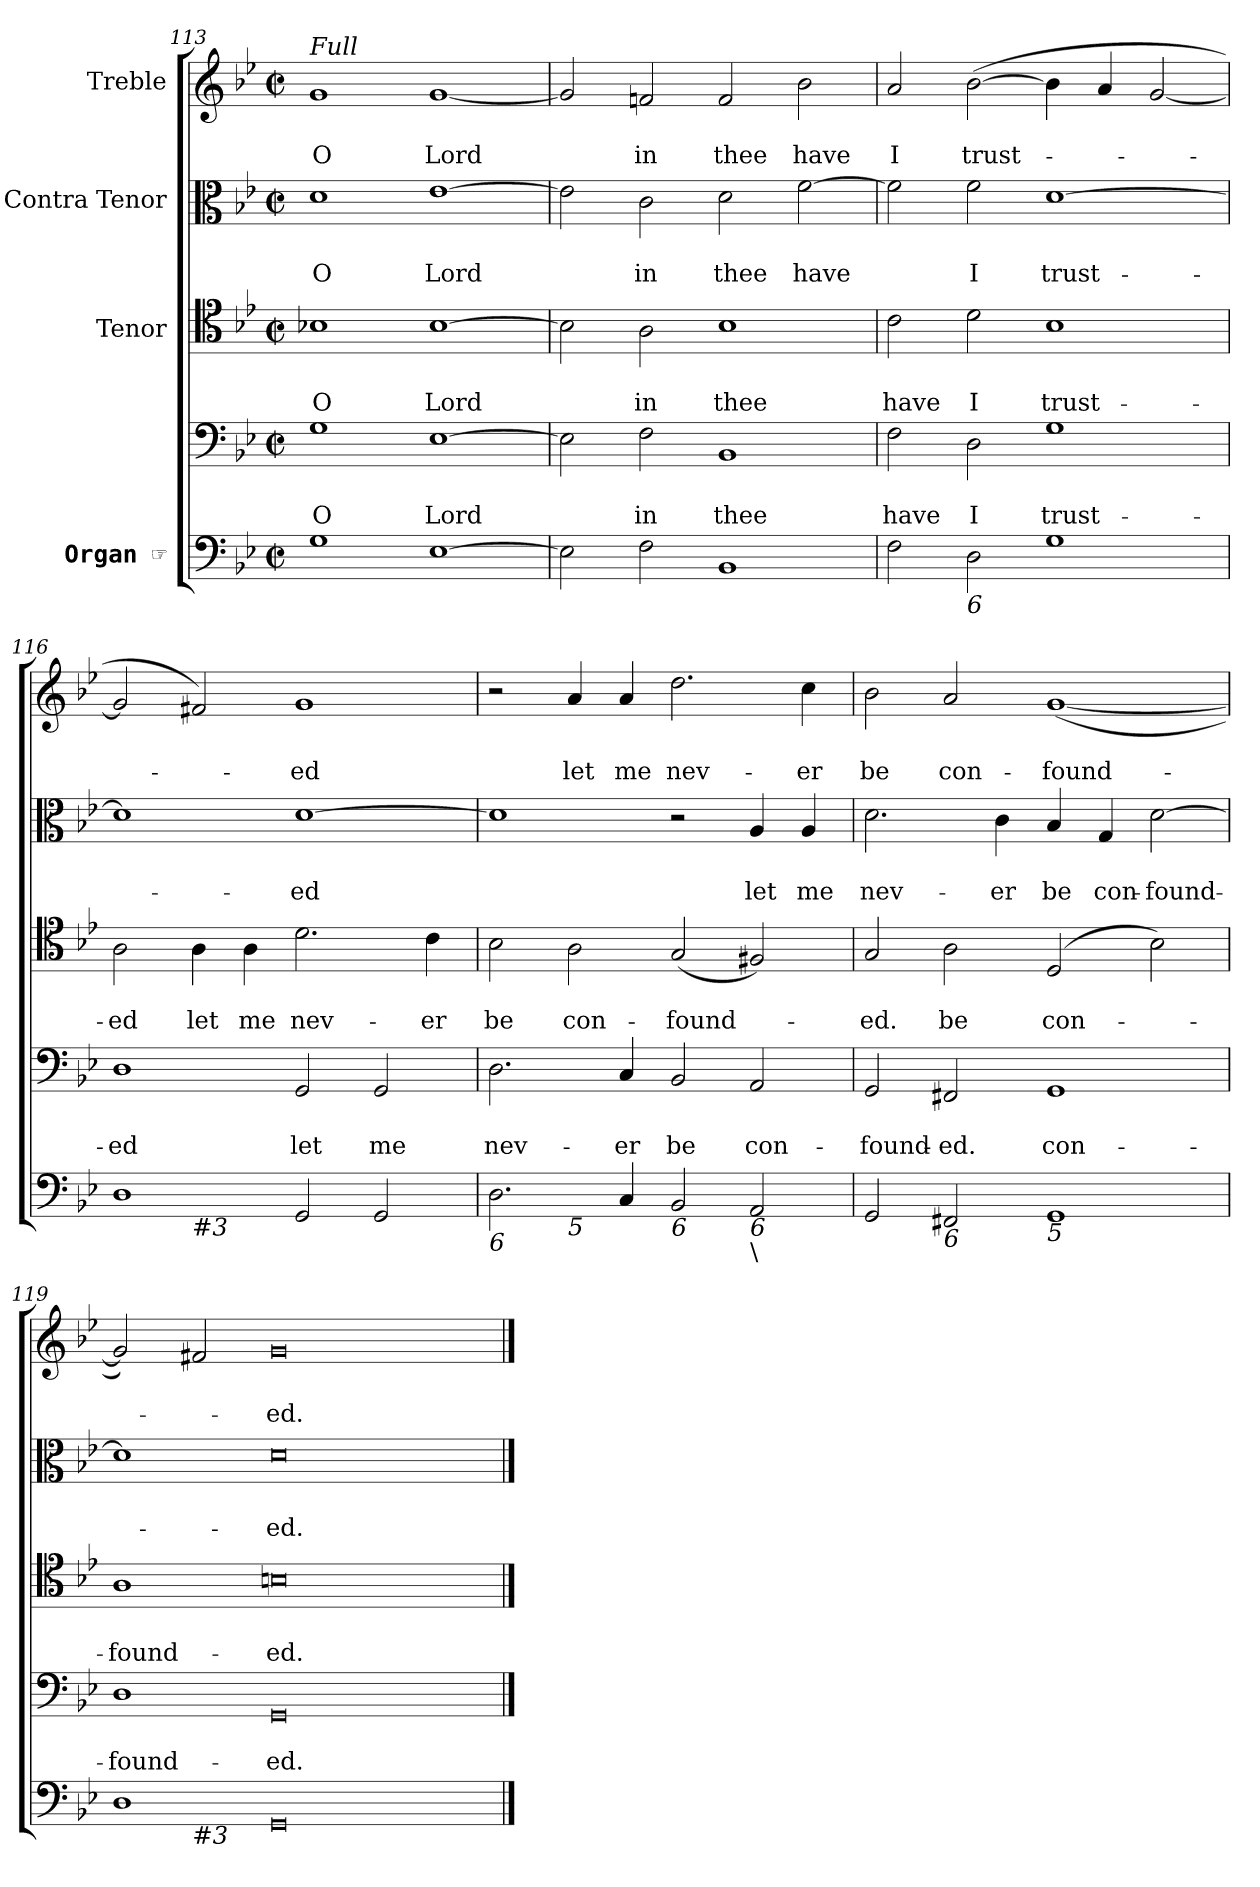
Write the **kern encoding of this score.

**kern	**kern	**text	**text	**kern	**text	**text	**kern	**text	**text	**kern	**text	**text
*part5	*part4	*part4	*part4	*part3	*part3	*part3	*part2	*part2	*part2	*part1	*part1	*part1
*staff5	*staff4	*staff4	*staff4	*staff3	*staff3	*staff3	*staff2	*staff2	*staff2	*staff1	*staff1	*staff1
*I"Organ     ☞	*	*	*	*I"Tenor	*	*	*I"Contra  Tenor	*	*	*I"Treble	*	*
!!LO:PB:g=z
*clefF4	*clefF4	*	*	*clefC4	*	*	*clefC3	*	*	*clefG2	*	*
*k[b-e-]	*k[b-e-]	*	*	*k[b-e-]	*	*	*k[b-e-]	*	*	*k[b-e-]	*	*
*g:	*g:	*	*	*g:	*	*	*g:	*	*	*g:	*	*
*M2/2	*M2/2	*	*	*M2/2	*	*	*M2/2	*	*	*M2/2	*	*
*met(c|)	*met(c|)	*	*	*met(c|)	*	*	*met(c|)	*	*	*met(c|)	*	*
=113	=113	=113	=113	=113	=113	=113	=113	=113	=113	=113	=113	=113
!	!	!	!	!	!	!	!	!	!	!LO:TX:a:i:t=Full	!	!
!	!	!	!LO:LY:b	!	!	!LO:LY:b	!	!	!LO:LY:b	!	!	!LO:LY:b
1G	1G	.	O	1B-X	.	O	1d	.	O	1g	.	O
!	!	!	!LO:LY:b	!	!	!LO:LY:b	!	!	!LO:LY:b	!	!	!LO:LY:b
[1E-	[1E-	.	Lord	[1B-	.	Lord	[1e-	.	Lord	[1g	.	Lord
=114	=114	=114	=114	=114	=114	=114	=114	=114	=114	=114	=114	=114
2E-\]	2E-\]	.	.	2B-\]	.	.	2e-\]	.	.	2g/]	.	.
!	!	!	!LO:LY:b	!	!	!LO:LY:b	!	!	!LO:LY:b	!	!	!LO:LY:b
2F\	2F\	.	in	2A\	.	in	2c\	.	in	2fn/	.	in
!	!	!	!LO:LY:b	!	!	!LO:LY:b	!	!	!LO:LY:b	!	!	!LO:LY:b
1BB-	1BB-	.	thee	1B-	.	thee	2d\	.	thee	2f/	.	thee
!	!	!	!	!	!	!	!	!	!LO:LY:b	!	!	!LO:LY:b
.	.	.	.	.	.	.	[2f\	.	have	2b-\	.	have
=115	=115	=115	=115	=115	=115	=115	=115	=115	=115	=115	=115	=115
!	!	!	!LO:LY:b	!	!	!LO:LY:b	!	!	!	!	!	!LO:LY:b
2F\	2F\	.	have	2c\	.	have	2f\]	.	.	2a/	.	I
!LO:TX:b:i:t=6	!	!	!	!	!	!	!	!	!	!	!	!
!	!	!	!LO:LY:b	!	!	!LO:LY:b	!	!	!LO:LY:b	!	!	!LO:LY:b
2D\	2D\	.	I	2d\	.	I	2f\	.	I	(>[2b-\	.	trust-
!	!	!	!LO:LY:b	!	!	!LO:LY:b	!	!	!LO:LY:b	!	!	!
1G	1G	.	trust-	1B-	.	trust-	[1d	.	trust-	4b-\]	.	.
.	.	.	.	.	.	.	.	.	.	4a/	.	.
.	.	.	.	.	.	.	.	.	.	[2g/	.	.
=116	=116	=116	=116	=116	=116	=116	=116	=116	=116	=116	=116	=116
!LO:TX:b:i:t=4	!	!	!	!	!	!	!	!	!	!	!	!
!	!	!	!LO:LY:b	!	!	!LO:LY:b	!	!	!	!	!	!
*^	*	*	*	*	*	*	*	*	*	*	*	*
1D	2ryy	1D	.	-ed	2A\	.	-ed	1d]	.	.	2g/]	.	.
!	!LO:TX:b:i:t=#3	!	!	!	!	!	!	!	!	!	!	!	!
!	!	!	!	!	!	!	!LO:LY:b	!	!	!	!	!	!
.	1.ryy	.	.	.	4A\	.	let	.	.	.	2f#X/)	.	.
!	!	!	!	!	!	!	!LO:LY:b	!	!	!	!	!	!
.	.	.	.	.	4A\	.	me	.	.	.	.	.	.
!	!	!	!	!LO:LY:b	!	!	!LO:LY:b	!	!	!LO:LY:b	!	!	!LO:LY:b
2GG/	.	2GG/	.	let	2.d\	.	nev-	[1d	.	-ed	1g	.	-ed
!	!	!	!	!LO:LY:b	!	!	!	!	!	!	!	!	!
2GG/	.	2GG/	.	me	.	.	.	.	.	.	.	.	.
!	!	!	!	!	!	!	!LO:LY:b	!	!	!	!	!	!
.	.	.	.	.	4c\	.	-er	.	.	.	.	.	.
!!LO:LB:g=z
=117	=117	=117	=117	=117	=117	=117	=117	=117	=117	=117	=117	=117	=117
!LO:TX:b:i:t=6	!	!	!	!	!	!	!	!	!	!	!	!	!
!	!	!	!	!LO:LY:b	!	!	!LO:LY:b	!	!	!	!	!	!
2.D\	2ryy	2.D\	.	nev-	2B-\	.	be	1d]	.	.	2r	.	.
!	!LO:TX:b:i:t=5	!	!	!	!	!	!	!	!	!	!	!	!
!	!	!	!	!	!	!	!LO:LY:b	!	!	!	!	!	!LO:LY:b
.	1.ryy	.	.	.	2A\	.	con-	.	.	.	4a/	.	let
!	!	!	!	!LO:LY:b	!	!	!	!	!	!	!	!	!LO:LY:b
4C/	.	4C/	.	-er	.	.	.	.	.	.	4a/	.	me
!LO:TX:b:i:t=6	!	!	!	!	!	!	!	!	!	!	!	!	!
!	!	!	!	!LO:LY:b	!	!	!LO:LY:b	!	!	!	!	!	!LO:LY:b
2BB-/	.	2BB-/	.	be	(<2G/	.	-found-	2r	.	.	2.dd\	.	nev-
!LO:TX:b:i:t=6	!	!	!	!	!	!	!	!	!	!	!	!	!
!LO:TX:b:t=\	!	!	!	!	!	!	!	!	!	!	!	!	!
!	!	!	!	!LO:LY:b	!	!	!	!	!	!LO:LY:b	!	!	!
2AA/	.	2AA/	.	con-	2F#X/)	.	.	4A/	.	let	.	.	.
!	!	!	!	!	!	!	!	!	!	!LO:LY:b	!	!	!LO:LY:b
.	.	.	.	.	.	.	.	4A/	.	me	4cc\	.	-er
=118	=118	=118	=118	=118	=118	=118	=118	=118	=118	=118	=118	=118	=118
!	!	!	!	!LO:LY:b	!	!	!LO:LY:b	!	!	!LO:LY:b	!	!	!LO:LY:b
*v	*v	*	*	*	*	*	*	*	*	*	*	*	*
2GG/	2GG/	.	-found-	2G/	.	-ed.	2.d\	.	nev-	2b-\	.	be
!LO:TX:b:i:t=6	!	!	!	!	!	!	!	!	!	!	!	!
!	!	!	!LO:LY:b	!	!	!LO:LY:b	!	!	!	!	!	!LO:LY:b
2FF#X/	2FF#X/	.	-ed.	2A\	.	be	.	.	.	2a/	.	con-
!	!	!	!	!	!	!	!	!	!LO:LY:b	!	!	!
.	.	.	.	.	.	.	4c\	.	-er	.	.	.
!LO:TX:b:i:t=5	!	!	!	!	!	!	!	!	!	!	!	!
!	!	!	!LO:LY:b	!	!	!LO:LY:b	!	!	!LO:LY:b	!	!	!LO:LY:b
1GG	1GG	.	con-	(2D/	.	con-	4B-/	.	be	(<[1g	.	-found-
!	!	!	!	!	!	!	!	!	!LO:LY:b	!	!	!
.	.	.	.	.	.	.	4G/	.	con-	.	.	.
!	!	!	!	!	!	!	!	!	!LO:LY:b	!	!	!
.	.	.	.	2B-\)	.	.	[2d\	.	-found-	.	.	.
=119	=119	=119	=119	=119	=119	=119	=119	=119	=119	=119	=119	=119
!LO:TX:b:i:t=4	!	!	!	!	!	!	!	!	!	!	!	!
!	!	!	!LO:LY:b	!	!	!LO:LY:b	!	!	!	!	!	!
*^	*	*	*	*	*	*	*	*	*	*	*	*
1D	2ryy	1D	.	-found-	1A	.	-found-	1d]	.	.	2g/])	.	.
!	!LO:TX:b:i:t=#3	!	!	!	!	!	!	!	!	!	!	!	!
.	1ryy	.	.	.	.	.	.	.	.	.	2f#X/	.	.
!	!	!	!	!LO:LY:b	!	!	!LO:LY:b	!	!	!LO:LY:b	!	!	!LO:LY:b
0GG	.	0GG	.	-ed.	0Bn	.	-ed.	0d	.	-ed.	0g	.	-ed.
.	1.ryy	.	.	.	.	.	.	.	.	.	.	.	.
*v	*v	*	*	*	*	*	*	*	*	*	*	*	*
==	==	==	==	==	==	==	==	==	==	==	==	==
*-	*-	*-	*-	*-	*-	*-	*-	*-	*-	*-	*-	*-
